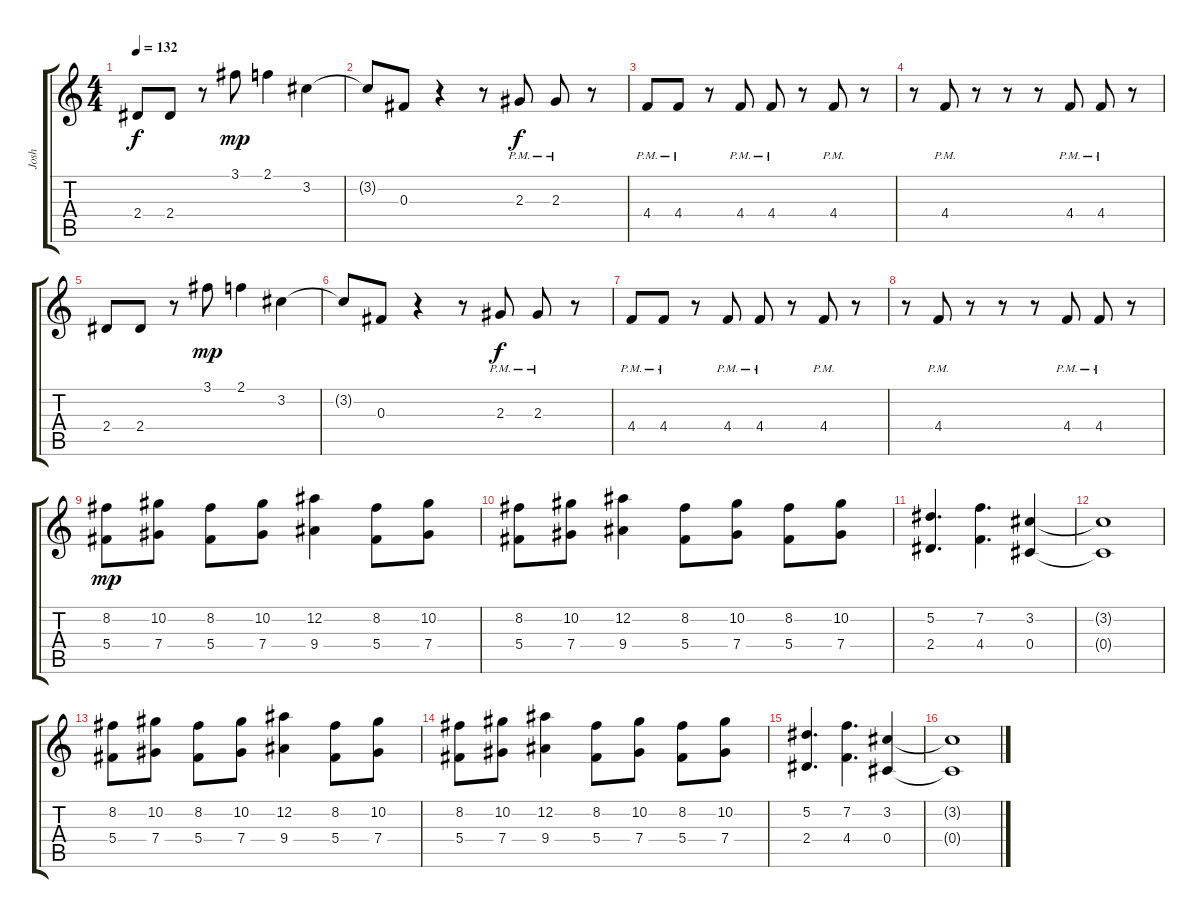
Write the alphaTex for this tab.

\track ("Josh" "Josh") {instrument distortionguitar}
\staff {score tabs}
\tuning (Eb4 Bb3 Gb3 Db3 Ab2 Eb2) {hide}
\ts (4 4)
\section ("" "")
\tempo 132
\clef g2
\ks c
2.4.8{dy f} 2.4.8 r.8 3.1.8{dy mp} 2.1.4 3.2.4 |
3.2{t}.8 0.3.8 r.4 r.8 2.3{pm}.8{dy f} 2.3{pm}.8 r.8 |
4.4{pm}.8 4.4{pm}.8 r.8 4.4{pm}.8 4.4{pm}.8 r.8 4.4{pm}.8 r.8 |
r.8 4.4{pm}.8 r.8 r.8 r.8 4.4{pm}.8 4.4{pm}.8 r.8 |
2.4.8 2.4.8 r.8 3.1.8{dy mp} 2.1.4 3.2.4 |
3.2{t}.8 0.3.8 r.4 r.8 2.3{pm}.8{dy f} 2.3{pm}.8 r.8 |
4.4{pm}.8 4.4{pm}.8 r.8 4.4{pm}.8 4.4{pm}.8 r.8 4.4{pm}.8 r.8 |
r.8 4.4{pm}.8 r.8 r.8 r.8 4.4{pm}.8 4.4{pm}.8 r.8 |
(8.2 5.4).8{dy mp} (10.2 7.4).8 (8.2 5.4).8 (10.2 7.4).8 (12.2 9.4).4 (8.2 5.4).8 (10.2 7.4).8 |
(8.2 5.4).8 (10.2 7.4).8 (12.2 9.4).4 (8.2 5.4).8 (10.2 7.4).8 (8.2 5.4).8 (10.2 7.4).8 |
(5.2 2.4).4{d} (7.2 4.4).4{d} (3.2 0.4).4 |
(3.2{t} 0.4{t}).1 |
(8.2 5.4).8 (10.2 7.4).8 (8.2 5.4).8 (10.2 7.4).8 (12.2 9.4).4 (8.2 5.4).8 (10.2 7.4).8 |
(8.2 5.4).8 (10.2 7.4).8 (12.2 9.4).4 (8.2 5.4).8 (10.2 7.4).8 (8.2 5.4).8 (10.2 7.4).8 |
(5.2 2.4).4{d} (7.2 4.4).4{d} (3.2 0.4).4 |
(3.2{t} 0.4{t}).1
